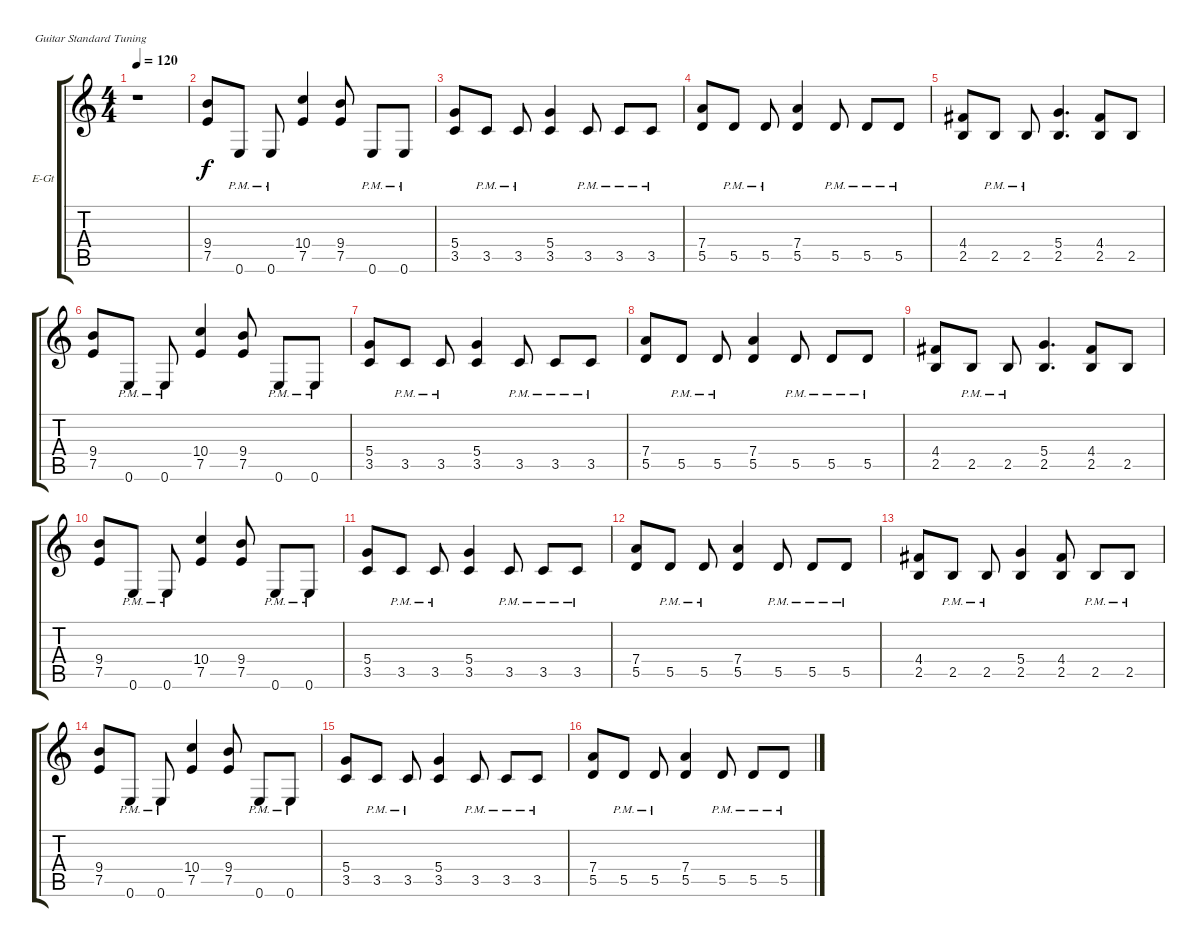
\defaultSystemsLayout 4
\bracketExtendMode groupsimilarinstruments
\firstSystemTrackNameOrientation horizontal
\otherSystemsTrackNameOrientation horizontal
\track ("Stefan Kaufmann" "E-Gt") {instrument distortionguitar}
\staff {score tabs}
\tuning (E4 B3 G3 D3 A2 E2)
\ts (4 4)
\tempo 120
\clef g2
\ks c
r.1{dy f} |
(7.5 9.4).8 0.6{pm}.8 0.6{pm}.8 (7.5 10.4).4 (7.5 9.4).8 0.6{pm}.8 0.6{pm}.8 |
(3.5 5.4).8 3.5{pm}.8 3.5{pm}.8 (3.5 5.4).4 3.5{pm}.8 3.5{pm}.8 3.5{pm}.8 |
(5.5 7.4).8 5.5{pm}.8 5.5{pm}.8 (5.5 7.4).4 5.5{pm}.8 5.5{pm}.8 5.5{pm}.8 |
(2.5 4.4).8 2.5{pm}.8 2.5{pm}.8 (2.5 5.4).4{d} (2.5 4.4).8 2.5.8 |
(7.5 9.4).8 0.6{pm}.8 0.6{pm}.8 (7.5 10.4).4 (7.5 9.4).8 0.6{pm}.8 0.6{pm}.8 |
(3.5 5.4).8 3.5{pm}.8 3.5{pm}.8 (3.5 5.4).4 3.5{pm}.8 3.5{pm}.8 3.5{pm}.8 |
(5.5 7.4).8 5.5{pm}.8 5.5{pm}.8 (5.5 7.4).4 5.5{pm}.8 5.5{pm}.8 5.5{pm}.8 |
(2.5 4.4).8 2.5{pm}.8 2.5{pm}.8 (2.5 5.4).4{d} (2.5 4.4).8 2.5.8 |
(7.5 9.4).8 0.6{pm}.8 0.6{pm}.8 (7.5 10.4).4 (7.5 9.4).8 0.6{pm}.8 0.6{pm}.8 |
(3.5 5.4).8 3.5{pm}.8 3.5{pm}.8 (3.5 5.4).4 3.5{pm}.8 3.5{pm}.8 3.5{pm}.8 |
(5.5 7.4).8 5.5{pm}.8 5.5{pm}.8 (5.5 7.4).4 5.5{pm}.8 5.5{pm}.8 5.5{pm}.8 |
(2.5 4.4).8 2.5{pm}.8 2.5{pm}.8 (2.5 5.4).4 (2.5 4.4).8 2.5{pm}.8 2.5{pm}.8 |
(7.5 9.4).8 0.6{pm}.8 0.6{pm}.8 (7.5 10.4).4 (7.5 9.4).8 0.6{pm}.8 0.6{pm}.8 |
(3.5 5.4).8 3.5{pm}.8 3.5{pm}.8 (3.5 5.4).4 3.5{pm}.8 3.5{pm}.8 3.5{pm}.8 |
(5.5 7.4).8 5.5{pm}.8 5.5{pm}.8 (5.5 7.4).4 5.5{pm}.8 5.5{pm}.8 5.5{pm}.8
